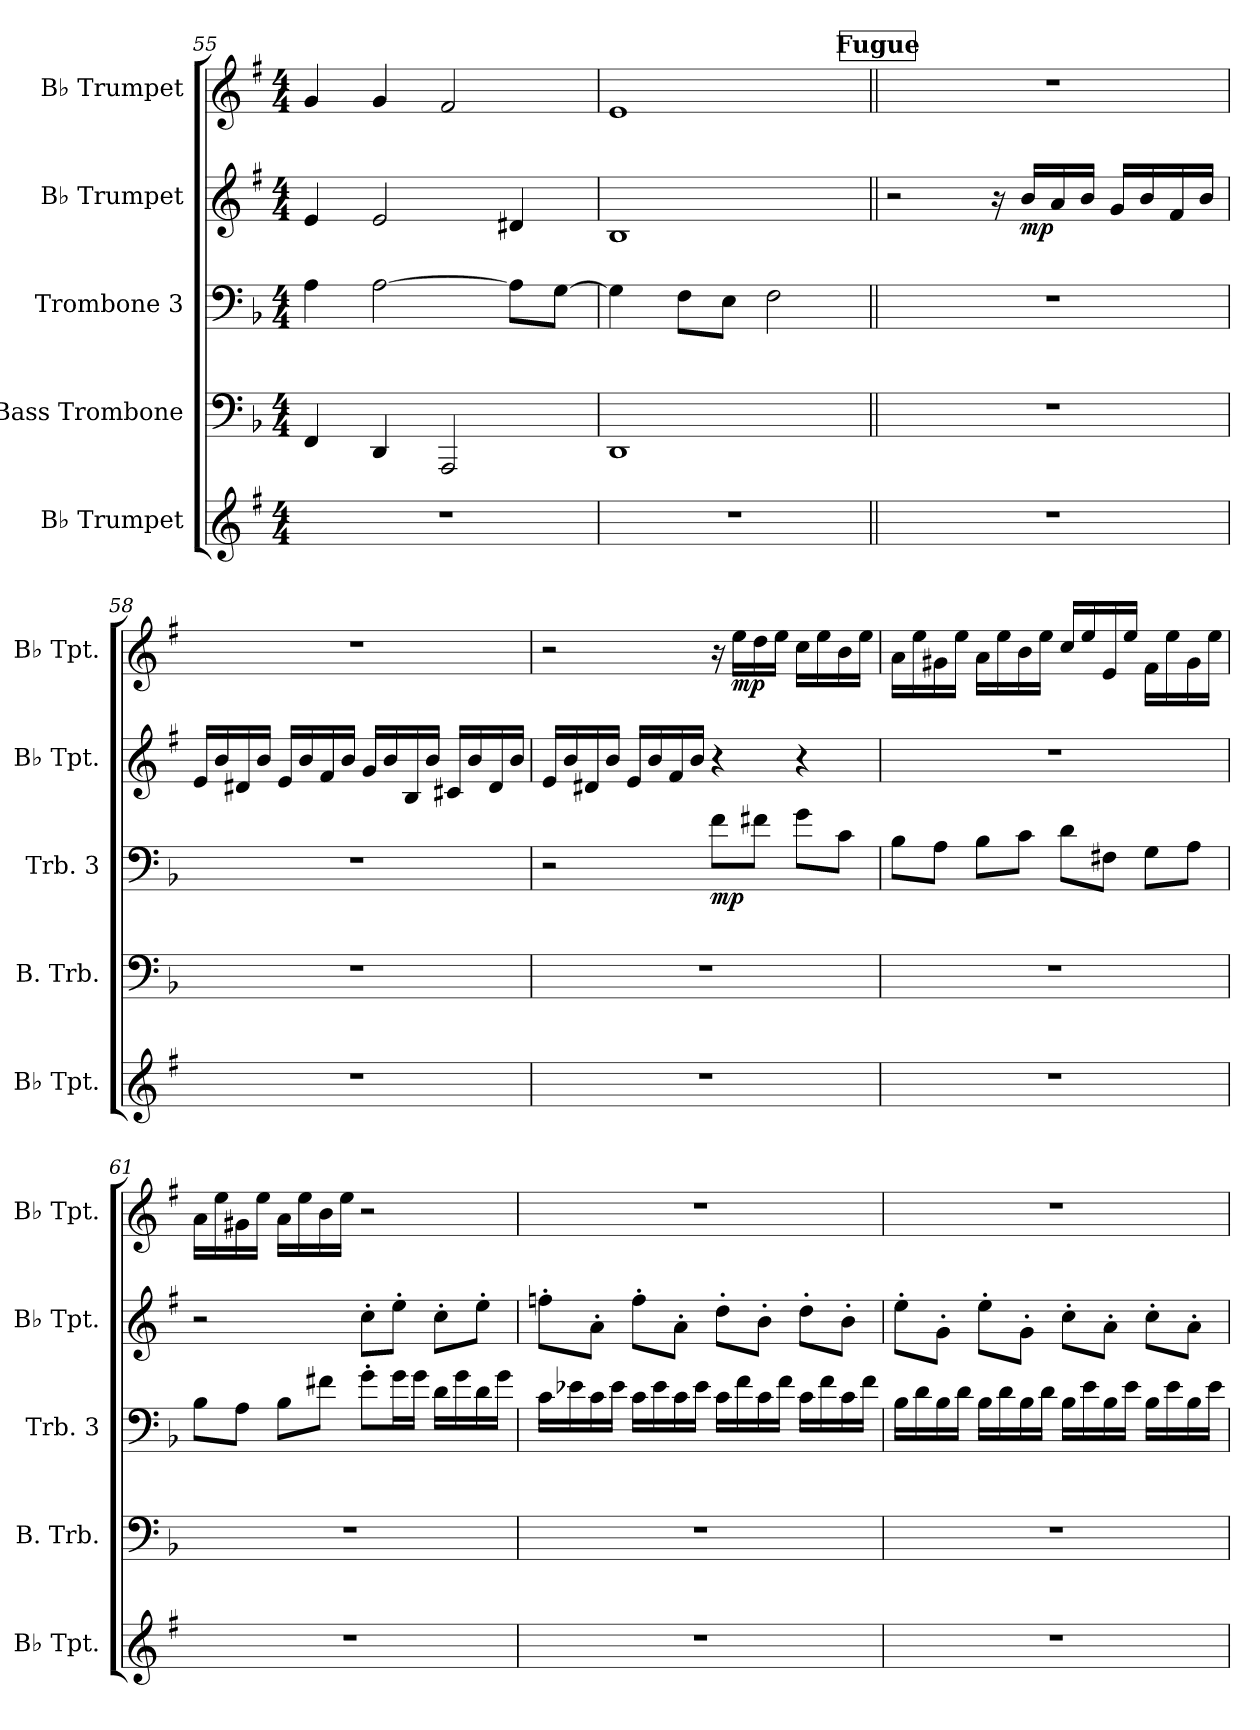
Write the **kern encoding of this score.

**kern	**kern	**kern	**dynam	**kern	**dynam	**kern	**dynam
*part5	*part4	*part3	*part3	*part2	*part2	*part1	*part1
*staff5	*staff4	*staff3	*staff3	*staff2	*staff2	*staff1	*staff1
*I"B♭ Trumpet	*I"Bass Trombone	*I"Trombone 3	*	*I"B♭ Trumpet	*	*I"B♭ Trumpet	*
*I'B♭ Tpt.	*I'B. Trb.	*I'Trb. 3	*	*I'B♭ Tpt.	*	*I'B♭ Tpt.	*
*clefG2	*clefF4	*clefF4	*	*clefG2	*	*clefG2	*
*ITrd1c2	*	*	*	*ITrd1c2	*	*ITrd1c2	*
*k[b-]	*k[b-]	*k[b-]	*	*k[b-]	*	*k[b-]	*
*M4/4	*M4/4	*M4/4	*	*M4/4	*	*M4/4	*
=55	=55	=55	=55	=55	=55	=55	=55
1r	4FF/	4A\	.	4d/	.	4f/	.
.	4DD/	[2A\	.	2d/	.	4f/	.
.	2AAA/	.	.	.	.	2e/	.
.	.	8A\L]	.	4c#X/	.	.	.
.	.	[8G\J	.	.	.	.	.
=56	=56	=56	=56	=56	=56	=56	=56
1r	1DD	4G\]	.	1A	.	1d	.
.	.	8F\L	.	.	.	.	.
.	.	8E\J	.	.	.	.	.
.	.	2F\	.	.	.	.	.
!!LO:REH:place=s1:a:B:fs=16:t=Fugue
=57||	=57||	=57||	=57||	=57||	=57||	=57||	=57||
1r	1r	1r	.	2r	.	1r	.
.	.	.	.	16r	.	.	.
!	!	!	!	!	!LO:DY:b	!	!
.	.	.	.	16a/LL	mp	.	.
.	.	.	.	16g/	.	.	.
.	.	.	.	16a/JJ	.	.	.
.	.	.	.	16f/LL	.	.	.
.	.	.	.	16a/	.	.	.
.	.	.	.	16e/	.	.	.
.	.	.	.	16a/JJ	.	.	.
!!LO:PB:g=z
=58	=58	=58	=58	=58	=58	=58	=58
1r	1r	1r	.	16d/LL	.	1r	.
.	.	.	.	16a/	.	.	.
.	.	.	.	16c#X/	.	.	.
.	.	.	.	16a/JJ	.	.	.
.	.	.	.	16d/LL	.	.	.
.	.	.	.	16a/	.	.	.
.	.	.	.	16e/	.	.	.
.	.	.	.	16a/JJ	.	.	.
.	.	.	.	16f/LL	.	.	.
.	.	.	.	16a/	.	.	.
.	.	.	.	16A/	.	.	.
.	.	.	.	16a/JJ	.	.	.
.	.	.	.	16Bn/LL	.	.	.
.	.	.	.	16a/	.	.	.
.	.	.	.	16c#/	.	.	.
.	.	.	.	16a/JJ	.	.	.
=59	=59	=59	=59	=59	=59	=59	=59
1r	1r	2r	.	16d/LL	.	2r	.
.	.	.	.	16a/	.	.	.
.	.	.	.	16c#X/	.	.	.
.	.	.	.	16a/JJ	.	.	.
.	.	.	.	16d/LL	.	.	.
.	.	.	.	16a/	.	.	.
.	.	.	.	16e/	.	.	.
.	.	.	.	16a/JJ	.	.	.
!	!	!	!LO:DY:b	!	!	!	!
.	.	8f\L	mp	4r	.	16r	.
!	!	!	!	!	!	!	!LO:DY:b
.	.	.	.	.	.	16dd\LL	mp
.	.	8f#X\J	.	.	.	16cc\	.
.	.	.	.	.	.	16dd\JJ	.
.	.	8g\L	.	4r	.	16b-\LL	.
.	.	.	.	.	.	16dd\	.
.	.	8c\J	.	.	.	16a\	.
.	.	.	.	.	.	16dd\JJ	.
!!LO:LB:g=z
=60	=60	=60	=60	=60	=60	=60	=60
1r	1r	8B-\L	.	1r	.	16g\LL	.
.	.	.	.	.	.	16dd\	.
.	.	8A\J	.	.	.	16f#X\	.
.	.	.	.	.	.	16dd\JJ	.
.	.	8B-\L	.	.	.	16g\LL	.
.	.	.	.	.	.	16dd\	.
.	.	8c\J	.	.	.	16a\	.
.	.	.	.	.	.	16dd\JJ	.
.	.	8d\L	.	.	.	16b-/LL	.
.	.	.	.	.	.	16dd/	.
.	.	8F#X\J	.	.	.	16d/	.
.	.	.	.	.	.	16dd/JJ	.
.	.	8G\L	.	.	.	16e\LL	.
.	.	.	.	.	.	16dd\	.
.	.	8A\J	.	.	.	16f#\	.
.	.	.	.	.	.	16dd\JJ	.
=61	=61	=61	=61	=61	=61	=61	=61
1r	1r	8B-\L	.	2r	.	16g\LL	.
.	.	.	.	.	.	16dd\	.
.	.	8A\J	.	.	.	16f#X\	.
.	.	.	.	.	.	16dd\JJ	.
.	.	8B-\L	.	.	.	16g\LL	.
.	.	.	.	.	.	16dd\	.
.	.	8f#X\J	.	.	.	16a\	.
.	.	.	.	.	.	16dd\JJ	.
.	.	8g'\L	.	8b-'\L	.	2r	.
.	.	16g\L	.	8dd'\J	.	.	.
.	.	16g\JJ	.	.	.	.	.
.	.	16d\LL	.	8b-'\L	.	.	.
.	.	16g\	.	.	.	.	.
.	.	16d\	.	8dd'\J	.	.	.
.	.	16g\JJ	.	.	.	.	.
!!LO:PB:g=z
=62	=62	=62	=62	=62	=62	=62	=62
1r	1r	16c\LL	.	8ee-X'\L	.	1r	.
.	.	16e-X\	.	.	.	.	.
.	.	16c\	.	8g'\J	.	.	.
.	.	16e-\JJ	.	.	.	.	.
.	.	16c\LL	.	8ee-'\L	.	.	.
.	.	16e-\	.	.	.	.	.
.	.	16c\	.	8g'\J	.	.	.
.	.	16e-\JJ	.	.	.	.	.
.	.	16c\LL	.	8cc'\L	.	.	.
.	.	16f\	.	.	.	.	.
.	.	16c\	.	8a'\J	.	.	.
.	.	16f\JJ	.	.	.	.	.
.	.	16c\LL	.	8cc'\L	.	.	.
.	.	16f\	.	.	.	.	.
.	.	16c\	.	8a'\J	.	.	.
.	.	16f\JJ	.	.	.	.	.
=63	=63	=63	=63	=63	=63	=63	=63
1r	1r	16B-\LL	.	8dd'\L	.	1r	.
.	.	16d\	.	.	.	.	.
.	.	16B-\	.	8f'\J	.	.	.
.	.	16d\JJ	.	.	.	.	.
.	.	16B-\LL	.	8dd'\L	.	.	.
.	.	16d\	.	.	.	.	.
.	.	16B-\	.	8f'\J	.	.	.
.	.	16d\JJ	.	.	.	.	.
.	.	16B-\LL	.	8b-'\L	.	.	.
.	.	16e\	.	.	.	.	.
.	.	16B-\	.	8g'\J	.	.	.
.	.	16e\JJ	.	.	.	.	.
.	.	16B-\LL	.	8b-'\L	.	.	.
.	.	16e\	.	.	.	.	.
.	.	16B-\	.	8g'\J	.	.	.
.	.	16e\JJ	.	.	.	.	.
=	=	=	=	=	=	=	=
*-	*-	*-	*-	*-	*-	*-	*-
